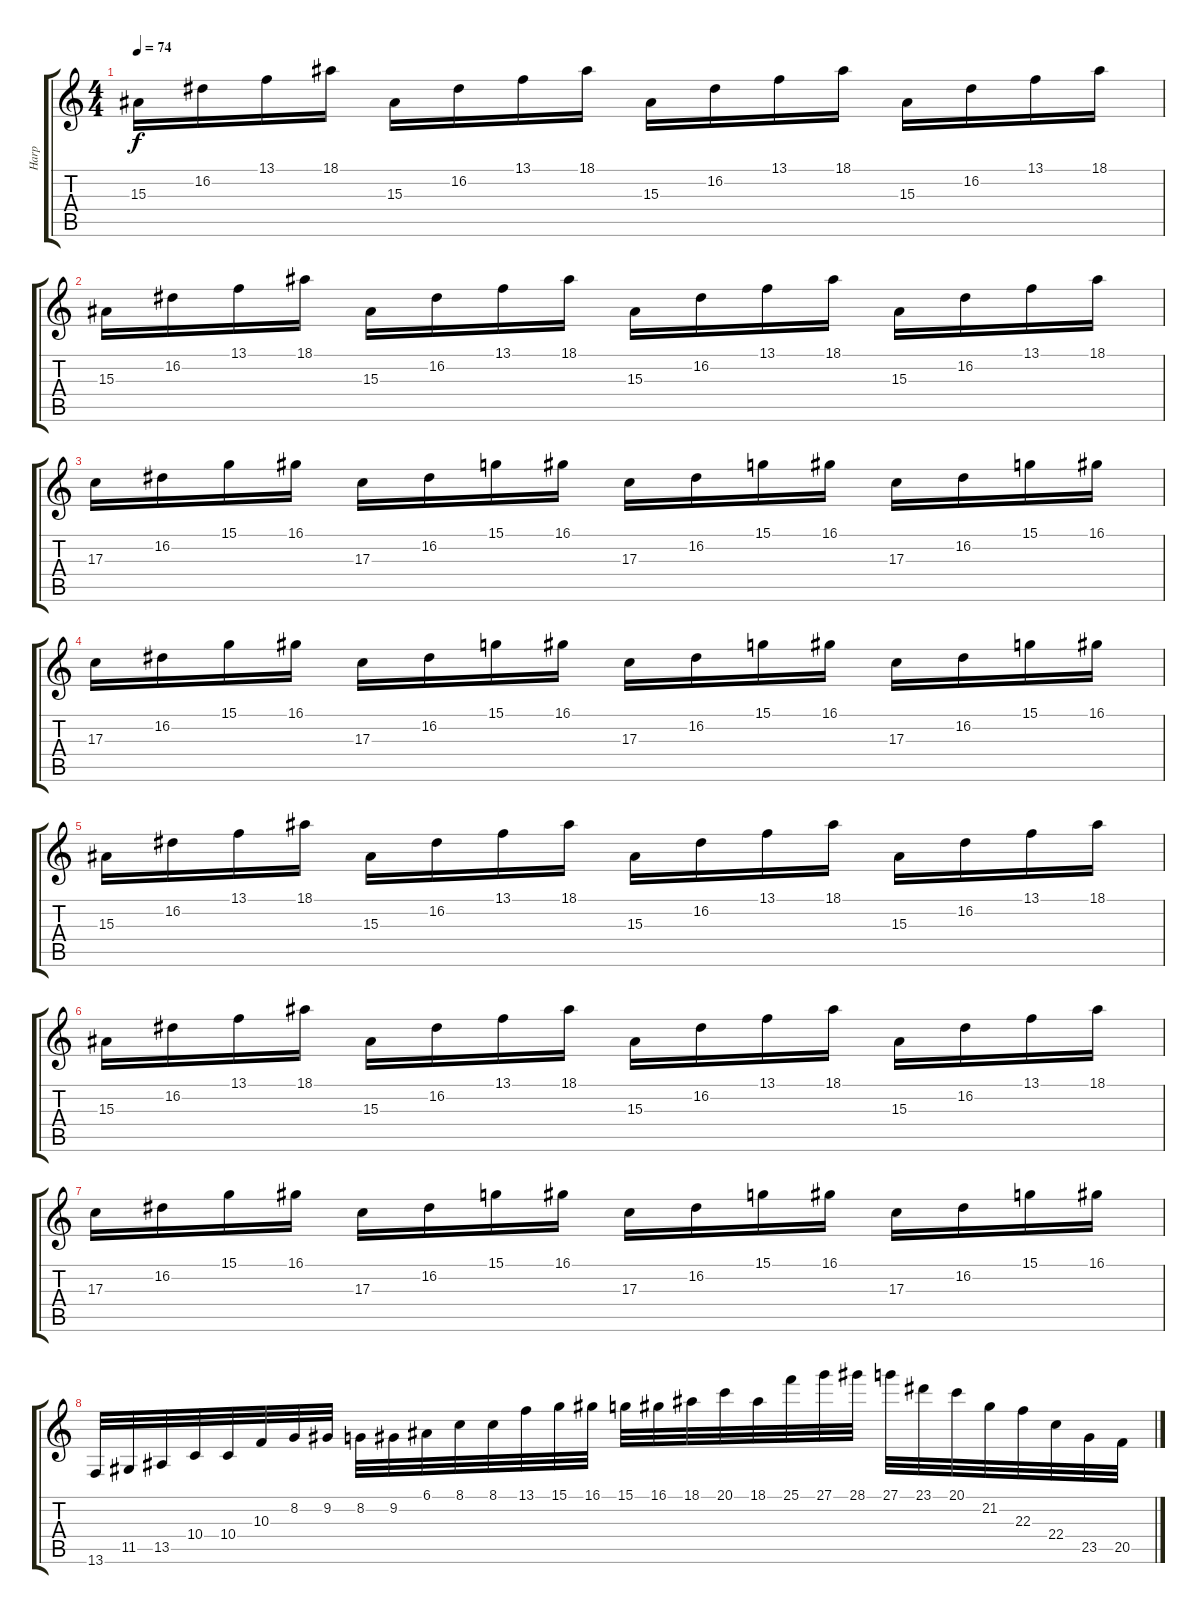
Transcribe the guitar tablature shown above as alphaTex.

\track ("Harp" "Harp") {instrument orchestralharp}
\staff {score tabs}
\tuning (E4 B3 G3 D3 A2 E2) {hide}
\ts (4 4)
\tempo 74
\clef g2
\ks c
15.3.16{dy f} 16.2.16 13.1.16 18.1.16 15.3.16 16.2.16 13.1.16 18.1.16 15.3.16 16.2.16 13.1.16 18.1.16 15.3.16 16.2.16 13.1.16 18.1.16 |
15.3.16 16.2.16 13.1.16 18.1.16 15.3.16 16.2.16 13.1.16 18.1.16 15.3.16 16.2.16 13.1.16 18.1.16 15.3.16 16.2.16 13.1.16 18.1.16 |
17.3.16 16.2.16 15.1.16 16.1.16 17.3.16 16.2.16 15.1.16 16.1.16 17.3.16 16.2.16 15.1.16 16.1.16 17.3.16 16.2.16 15.1.16 16.1.16 |
17.3.16 16.2.16 15.1.16 16.1.16 17.3.16 16.2.16 15.1.16 16.1.16 17.3.16 16.2.16 15.1.16 16.1.16 17.3.16 16.2.16 15.1.16 16.1.16 |
15.3.16 16.2.16 13.1.16 18.1.16 15.3.16 16.2.16 13.1.16 18.1.16 15.3.16 16.2.16 13.1.16 18.1.16 15.3.16 16.2.16 13.1.16 18.1.16 |
15.3.16 16.2.16 13.1.16 18.1.16 15.3.16 16.2.16 13.1.16 18.1.16 15.3.16 16.2.16 13.1.16 18.1.16 15.3.16 16.2.16 13.1.16 18.1.16 |
17.3.16 16.2.16 15.1.16 16.1.16 17.3.16 16.2.16 15.1.16 16.1.16 17.3.16 16.2.16 15.1.16 16.1.16 17.3.16 16.2.16 15.1.16 16.1.16 |
13.6.32 11.5.32 13.5.32 10.4.32 10.4.32 10.3.32 8.2.32 9.2.32 8.2.32 9.2.32 6.1.32 8.1.32 8.1.32 13.1.32 15.1.32 16.1.32 15.1.32 16.1.32 18.1.32 20.1.32 18.1.32 25.1.32 27.1.32 28.1.32 27.1.32 23.1.32 20.1.32 21.2.32 22.3.32 22.4.32 23.5.32 20.5.32
